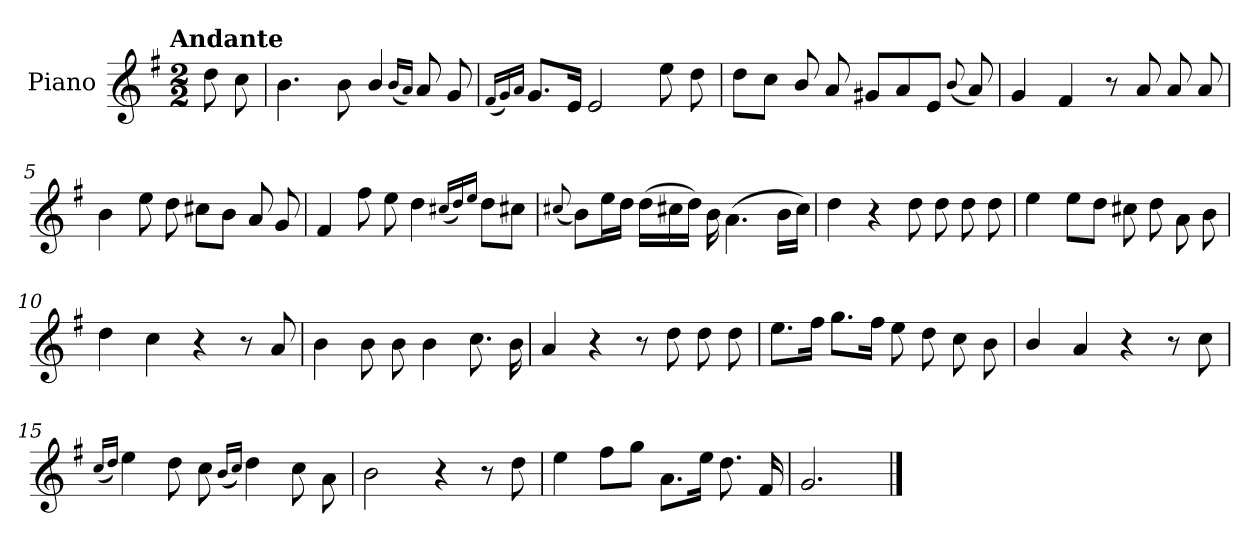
**kern
*part1
*staff1
*I"Piano
*I'Pno.
*clefG2
*k[f#]
!!LO:TX:omd:t=Andante
*M2/2
*MM91
=
8dd\
8cc\
=1
4.b\
8b\
4b/
(<16qqb/LL
16qqa/JJ)
8a/
8g/
=2
(<16qqf#/LL
16qqg/)
16qqa/JJ
8.g/L
16e/Jk
2e/
8ee\
8dd\
=3
8dd\L
8cc\J
8b/
8a/
8g#X/L
8a/
8e/J
(<8qqb/
8a/)
!!LO:LB:g=z
=4
4g/
4f#/
8r
8a/
8a/
8a/
=5
4b\
8ee\
8dd\
8cc#X\L
8b\J
8a/
8g/
=6
4f#/
8ff#\
8ee\
4dd\
(<16qqcc#X/LL
16qqdd/)
16qqee/JJ
8dd\L
8cc#\J
!!LO:LB:g=z
=7
(<8qqcc#X/
8b\L)
16ee\L
16dd\JJ
(>16dd\LL
16cc#\
16dd\JJ)
16b\
(>4.a\
16b\LL
16cc#\JJ)
=8
4dd\
4r
8dd\
8dd\
8dd\
8dd\
=9
4ee\
8ee\L
8dd\J
8cc#X\
8dd\
8a\
8b\
=10
4dd\
4cc\
4r
8r
8a/
!!LO:LB:g=z
=11
4b\
8b\
8b\
4b\
8.cc\
16b\
=12
4a/
4r
8r
8dd\
8dd\
8dd\
=13
8.ee\L
16ff#\Jk
8.gg\L
16ff#\Jk
8ee\
8dd\
8cc\
8b\
=14
4b/
4a/
4r
8r
8cc\
!!LO:LB:g=z
=15
(<16qqcc/LL
16qqdd/JJ)
4ee\
8dd\
8cc\
(<16qqb/LL
16qqcc/JJ)
4dd\
8cc\
8a\
=16
2b\
4r
8r
8dd\
=17
4ee\
8ff#\L
8gg\J
8.a\L
16ee\Jk
8.dd\
16f#/
=18
2.g/
==
*-
